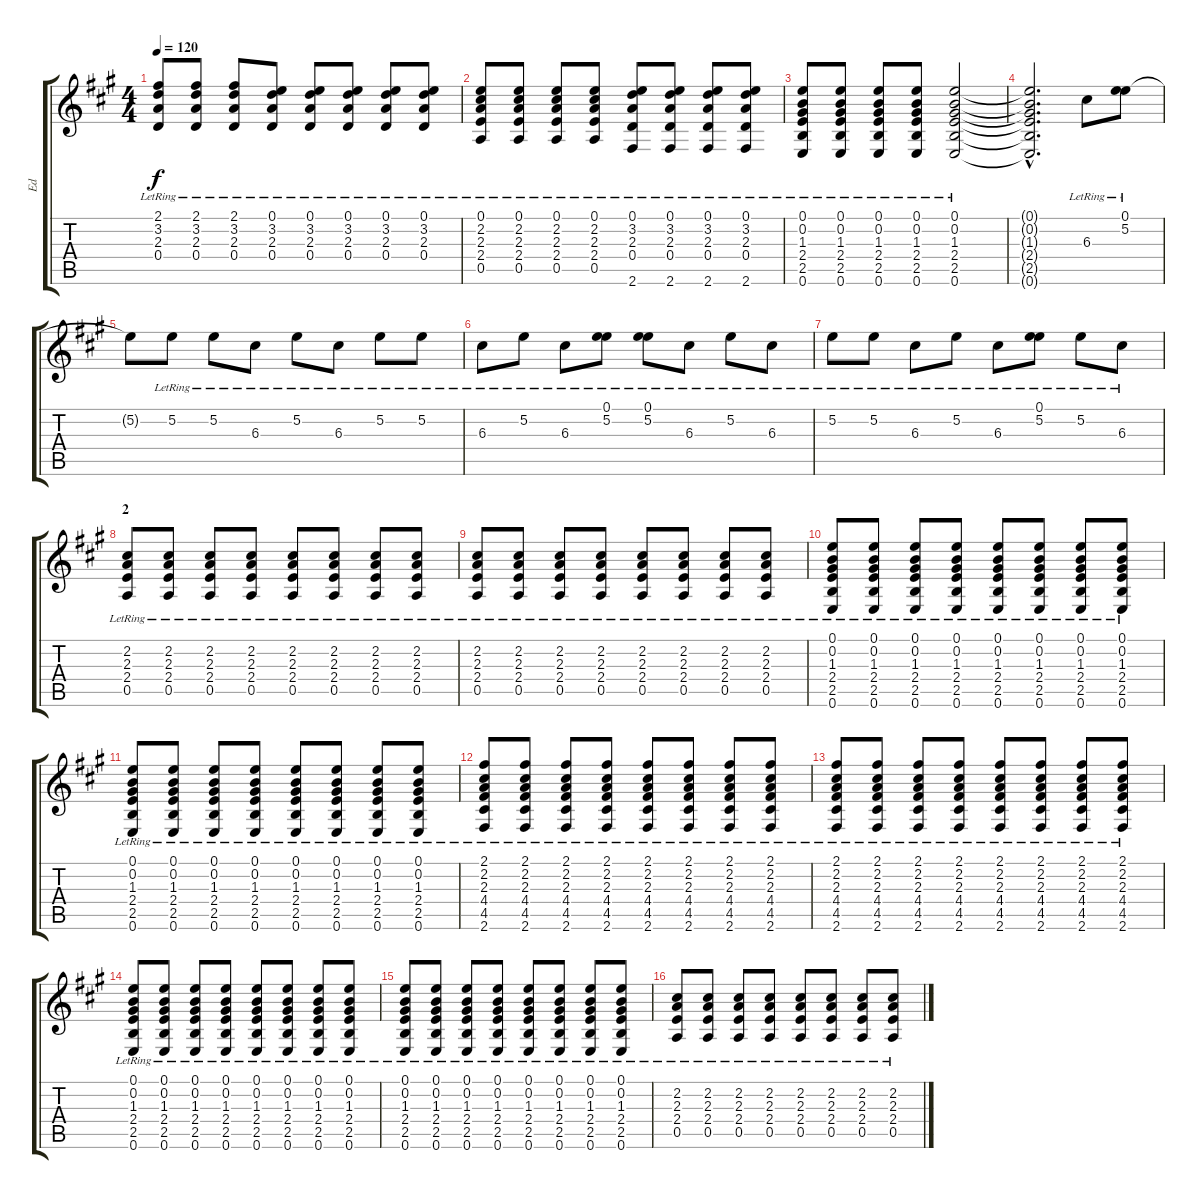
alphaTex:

\track ("Ed" "Ed") {instrument electricguitarjazz}
\staff {score tabs}
\tuning (E4 B3 G3 D3 A2 E2) {hide}
\ts (4 4)
\tempo 120
\clef g2
\ks a
(2.1{lr} 3.2{lr} 2.3{lr} 0.4{lr}).8{dy f} (2.1{lr} 3.2{lr} 2.3{lr} 0.4{lr}).8 (2.1{lr} 3.2{lr} 2.3{lr} 0.4{lr}).8 (0.1{lr} 3.2{lr} 2.3{lr} 0.4{lr}).8 (0.1{lr} 3.2{lr} 2.3{lr} 0.4{lr}).8 (0.1{lr} 3.2{lr} 2.3{lr} 0.4{lr}).8 (0.1{lr} 3.2{lr} 2.3{lr} 0.4{lr}).8 (0.1{lr} 3.2{lr} 2.3{lr} 0.4{lr}).8 |
(0.1{lr} 2.2{lr} 2.3{lr} 2.4{lr} 0.5{lr}).8 (0.1{lr} 2.2{lr} 2.3{lr} 2.4{lr} 0.5{lr}).8 (0.1{lr} 2.2{lr} 2.3{lr} 2.4{lr} 0.5{lr}).8 (0.1{lr} 2.2{lr} 2.3{lr} 2.4{lr} 0.5{lr}).8 (0.1{lr} 3.2{lr} 2.3{lr} 0.4{lr} 2.6{lr}).8 (0.1{lr} 3.2{lr} 2.3{lr} 0.4{lr} 2.6{lr}).8 (0.1{lr} 3.2{lr} 2.3{lr} 0.4{lr} 2.6{lr}).8 (0.1{lr} 3.2{lr} 2.3{lr} 0.4{lr} 2.6{lr}).8 |
(0.1{lr} 0.2{lr} 1.3{lr} 2.4{lr} 2.5{lr} 0.6{lr}).8 (0.1{lr} 0.2{lr} 1.3{lr} 2.4{lr} 2.5{lr} 0.6{lr}).8 (0.1{lr} 0.2{lr} 1.3{lr} 2.4{lr} 2.5{lr} 0.6{lr}).8 (0.1{lr} 0.2{lr} 1.3{lr} 2.4{lr} 2.5{lr} 0.6{lr}).8 (0.1{lr} 0.2{lr} 1.3{lr} 2.4{lr} 2.5{lr} 0.6{lr}).2 |
(0.1{hac t} 0.2{hac t} 1.3{hac t} 2.4{hac t} 2.5{hac t} 0.6{hac t}).2{d} 6.3{lr}.8 (0.1{lr} 5.2{lr}).8 |
5.2{t}.8 5.2{lr}.8 5.2{lr}.8 6.3{lr}.8 5.2{lr}.8 6.3{lr}.8 5.2{lr}.8 5.2{lr}.8 |
6.3{lr}.8 5.2{lr}.8 6.3{lr}.8 (0.1{lr} 5.2{lr}).8 (0.1{lr} 5.2{lr}).8 6.3{lr}.8 5.2{lr}.8 6.3{lr}.8 |
5.2{lr}.8 5.2{lr}.8 6.3{lr}.8 5.2{lr}.8 6.3{lr}.8 (0.1{lr} 5.2{lr}).8 5.2{lr}.8 6.3{lr}.8 |
\section ("" "2")
(2.2{lr} 2.3{lr} 2.4{lr} 0.5{lr}).8 (2.2{lr} 2.3{lr} 2.4{lr} 0.5{lr}).8 (2.2{lr} 2.3{lr} 2.4{lr} 0.5{lr}).8 (2.2{lr} 2.3{lr} 2.4{lr} 0.5{lr}).8 (2.2{lr} 2.3{lr} 2.4{lr} 0.5{lr}).8 (2.2{lr} 2.3{lr} 2.4{lr} 0.5{lr}).8 (2.2{lr} 2.3{lr} 2.4{lr} 0.5{lr}).8 (2.2{lr} 2.3{lr} 2.4{lr} 0.5{lr}).8 |
(2.2{lr} 2.3{lr} 2.4{lr} 0.5{lr}).8 (2.2{lr} 2.3{lr} 2.4{lr} 0.5{lr}).8 (2.2{lr} 2.3{lr} 2.4{lr} 0.5{lr}).8 (2.2{lr} 2.3{lr} 2.4{lr} 0.5{lr}).8 (2.2{lr} 2.3{lr} 2.4{lr} 0.5{lr}).8 (2.2{lr} 2.3{lr} 2.4{lr} 0.5{lr}).8 (2.2{lr} 2.3{lr} 2.4{lr} 0.5{lr}).8 (2.2{lr} 2.3{lr} 2.4{lr} 0.5{lr}).8 |
(0.1{lr} 0.2{lr} 1.3{lr} 2.4{lr} 2.5{lr} 0.6{lr}).8 (0.1{lr} 0.2{lr} 1.3{lr} 2.4{lr} 2.5{lr} 0.6{lr}).8 (0.1{lr} 0.2{lr} 1.3{lr} 2.4{lr} 2.5{lr} 0.6{lr}).8 (0.1{lr} 0.2{lr} 1.3{lr} 2.4{lr} 2.5{lr} 0.6{lr}).8 (0.1{lr} 0.2{lr} 1.3{lr} 2.4{lr} 2.5{lr} 0.6{lr}).8 (0.1{lr} 0.2{lr} 1.3{lr} 2.4{lr} 2.5{lr} 0.6{lr}).8 (0.1{lr} 0.2{lr} 1.3{lr} 2.4{lr} 2.5{lr} 0.6{lr}).8 (0.1{lr} 0.2{lr} 1.3{lr} 2.4{lr} 2.5{lr} 0.6{lr}).8 |
(0.1{lr} 0.2{lr} 1.3{lr} 2.4{lr} 2.5{lr} 0.6{lr}).8 (0.1{lr} 0.2{lr} 1.3{lr} 2.4{lr} 2.5{lr} 0.6{lr}).8 (0.1{lr} 0.2{lr} 1.3{lr} 2.4{lr} 2.5{lr} 0.6{lr}).8 (0.1{lr} 0.2{lr} 1.3{lr} 2.4{lr} 2.5{lr} 0.6{lr}).8 (0.1{lr} 0.2{lr} 1.3{lr} 2.4{lr} 2.5{lr} 0.6{lr}).8 (0.1{lr} 0.2{lr} 1.3{lr} 2.4{lr} 2.5{lr} 0.6{lr}).8 (0.1{lr} 0.2{lr} 1.3{lr} 2.4{lr} 2.5{lr} 0.6{lr}).8 (0.1{lr} 0.2{lr} 1.3{lr} 2.4{lr} 2.5{lr} 0.6{lr}).8 |
(2.1{lr} 2.2{lr} 2.3{lr} 4.4{lr} 4.5{lr} 2.6{lr}).8 (2.1{lr} 2.2{lr} 2.3{lr} 4.4{lr} 4.5{lr} 2.6{lr}).8 (2.1{lr} 2.2{lr} 2.3{lr} 4.4{lr} 4.5{lr} 2.6{lr}).8 (2.1{lr} 2.2{lr} 2.3{lr} 4.4{lr} 4.5{lr} 2.6{lr}).8 (2.1{lr} 2.2{lr} 2.3{lr} 4.4{lr} 4.5{lr} 2.6{lr}).8 (2.1{lr} 2.2{lr} 2.3{lr} 4.4{lr} 4.5{lr} 2.6{lr}).8 (2.1{lr} 2.2{lr} 2.3{lr} 4.4{lr} 4.5{lr} 2.6{lr}).8 (2.1{lr} 2.2{lr} 2.3{lr} 4.4{lr} 4.5{lr} 2.6{lr}).8 |
(2.1{lr} 2.2{lr} 2.3{lr} 4.4{lr} 4.5{lr} 2.6{lr}).8 (2.1{lr} 2.2{lr} 2.3{lr} 4.4{lr} 4.5{lr} 2.6{lr}).8 (2.1{lr} 2.2{lr} 2.3{lr} 4.4{lr} 4.5{lr} 2.6{lr}).8 (2.1{lr} 2.2{lr} 2.3{lr} 4.4{lr} 4.5{lr} 2.6{lr}).8 (2.1{lr} 2.2{lr} 2.3{lr} 4.4{lr} 4.5{lr} 2.6{lr}).8 (2.1{lr} 2.2{lr} 2.3{lr} 4.4{lr} 4.5{lr} 2.6{lr}).8 (2.1{lr} 2.2{lr} 2.3{lr} 4.4{lr} 4.5{lr} 2.6{lr}).8 (2.1{lr} 2.2{lr} 2.3{lr} 4.4{lr} 4.5{lr} 2.6{lr}).8 |
(0.1{lr} 0.2{lr} 1.3{lr} 2.4{lr} 2.5{lr} 0.6{lr}).8 (0.1{lr} 0.2{lr} 1.3{lr} 2.4{lr} 2.5{lr} 0.6{lr}).8 (0.1{lr} 0.2{lr} 1.3{lr} 2.4{lr} 2.5{lr} 0.6{lr}).8 (0.1{lr} 0.2{lr} 1.3{lr} 2.4{lr} 2.5{lr} 0.6{lr}).8 (0.1{lr} 0.2{lr} 1.3{lr} 2.4{lr} 2.5{lr} 0.6{lr}).8 (0.1{lr} 0.2{lr} 1.3{lr} 2.4{lr} 2.5{lr} 0.6{lr}).8 (0.1{lr} 0.2{lr} 1.3{lr} 2.4{lr} 2.5{lr} 0.6{lr}).8 (0.1{lr} 0.2{lr} 1.3{lr} 2.4{lr} 2.5{lr} 0.6{lr}).8 |
(0.1{lr} 0.2{lr} 1.3{lr} 2.4{lr} 2.5{lr} 0.6{lr}).8 (0.1{lr} 0.2{lr} 1.3{lr} 2.4{lr} 2.5{lr} 0.6{lr}).8 (0.1{lr} 0.2{lr} 1.3{lr} 2.4{lr} 2.5{lr} 0.6{lr}).8 (0.1{lr} 0.2{lr} 1.3{lr} 2.4{lr} 2.5{lr} 0.6{lr}).8 (0.1{lr} 0.2{lr} 1.3{lr} 2.4{lr} 2.5{lr} 0.6{lr}).8 (0.1{lr} 0.2{lr} 1.3{lr} 2.4{lr} 2.5{lr} 0.6{lr}).8 (0.1{lr} 0.2{lr} 1.3{lr} 2.4{lr} 2.5{lr} 0.6{lr}).8 (0.1{lr} 0.2{lr} 1.3{lr} 2.4{lr} 2.5{lr} 0.6{lr}).8 |
(2.2{lr} 2.3{lr} 2.4{lr} 0.5{lr}).8 (2.2{lr} 2.3{lr} 2.4{lr} 0.5{lr}).8 (2.2{lr} 2.3{lr} 2.4{lr} 0.5{lr}).8 (2.2{lr} 2.3{lr} 2.4{lr} 0.5{lr}).8 (2.2{lr} 2.3{lr} 2.4{lr} 0.5{lr}).8 (2.2{lr} 2.3{lr} 2.4{lr} 0.5{lr}).8 (2.2{lr} 2.3{lr} 2.4{lr} 0.5{lr}).8 (2.2{lr} 2.3{lr} 2.4{lr} 0.5{lr}).8
